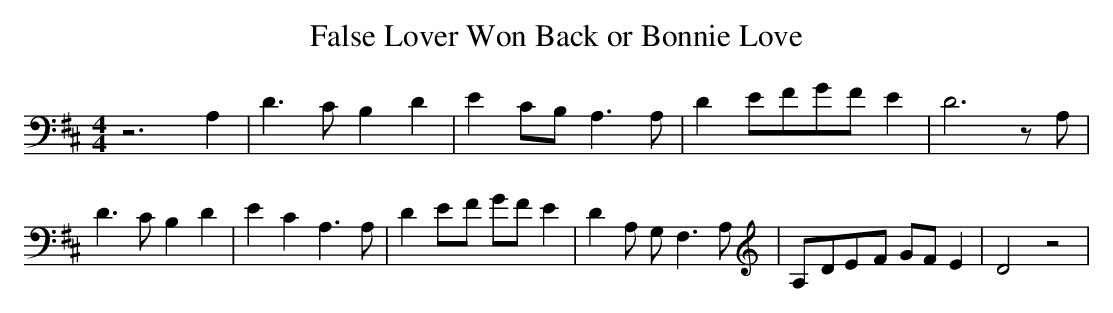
X:1
T:False Lover Won Back or Bonnie Love
M:4/4
L:1/8
K:D
 z6 A,2| D3 C B,2 D2| E2C-B, A,3 A,| D2E-FG-F E2| D6 z A,| D3 C B,2 D2|\
 E2 C2 A,3 A,| D2E-F GF E2| D2 A, G, F,3 A,|A,-DE-F GF E2| D4 z4|
